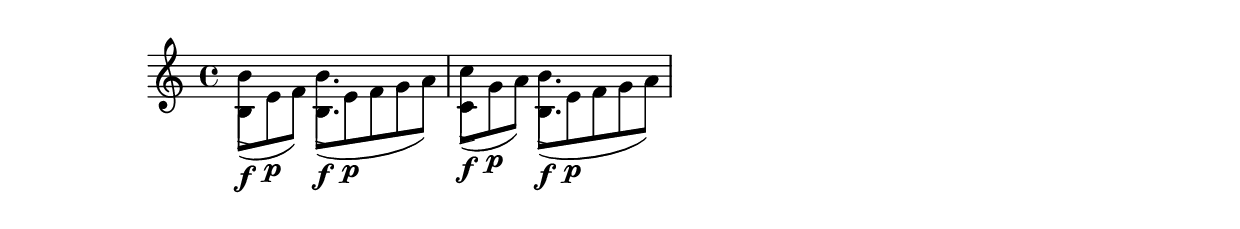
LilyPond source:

\version "2.19.83"
\language "english"
\score
{
    \context Staff = "RH_Staff"
    {
        {
            <<
                \context Voice = "RH_Lower_Voice"
                {
                    %%% \time 8/8 %%%
                    \voiceTwo
                    b8
                    \f
                    [
                    (
                    \bar ""
                    e'8
                    \p
                    \bar ""
                    f'8
                    )
                    ]
                }
                \context Voice = "RH_Upper_Voice"
                {
                    \voiceTwo
                    <b b'>4
                    - \accent
                }
            >>
            <<
                \context Voice = "RH_Lower_Voice"
                {
                    \voiceTwo
                    b8
                    \f
                    [
                    (
                    \bar ""
                    e'8
                    \p
                    \bar ""
                    f'8
                    \bar ""
                    g'8
                    \bar ""
                    a'8
                    )
                    ]
                }
                \context Voice = "RH_Upper_Voice"
                {
                    \voiceTwo
                    <b b'>4.
                    - \accent
                }
            >>
        }
        {
            <<
                \context Voice = "RH_Lower_Voice"
                {
                    %%% \time 8/8 %%%
                    \voiceTwo
                    c'8
                    \f
                    [
                    (
                    \bar ""
                    g'8
                    \p
                    \bar ""
                    a'8
                    )
                    ]
                }
                \context Voice = "RH_Upper_Voice"
                {
                    \voiceTwo
                    <c' c''>4
                    - \accent
                }
            >>
            <<
                \context Voice = "RH_Lower_Voice"
                {
                    \voiceTwo
                    b8
                    \f
                    [
                    (
                    \bar ""
                    e'8
                    \p
                    \bar ""
                    f'8
                    \bar ""
                    g'8
                    \bar ""
                    a'8
                    )
                    ]
                }
                \context Voice = "RH_Upper_Voice"
                {
                    \voiceTwo
                    <b b'>4.
                    - \accent
                }
            >>
        }
    }
}